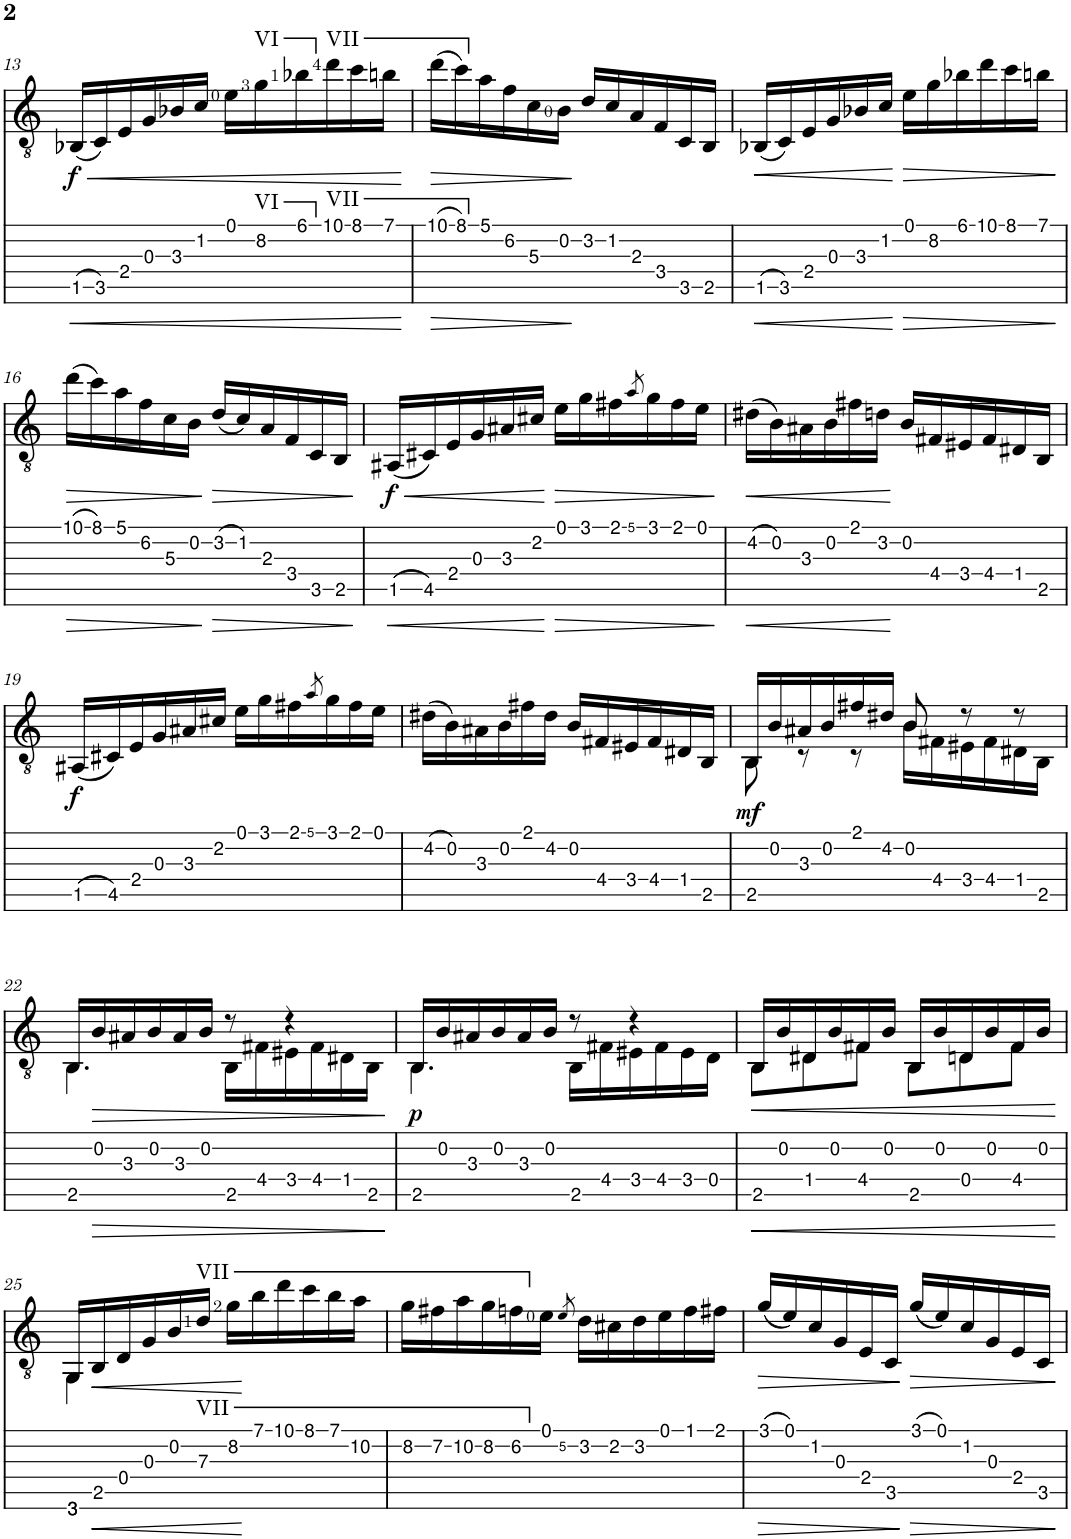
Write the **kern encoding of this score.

**kern	**kern	**dynam
*part1	*part1	*part1
*staff2	*staff1	*staff1/2
*I"Classical Guitar	*	*
*I'Guit.	*	*
!!LO:PB:g=z
*	*clefGv2	*
*k[]	*k[]	*
*C:	*C:	*
*M6/8	*M6/8	*
=13	=13	=13
!	!	!LO:HP:b
!	!	!LO:DY:n=1:b
16BB-X^LL	(16BB-X^/LL	< f
16C^	16C^/)	.
16E	16E/	.
16G	16G/	.
16B-X	16B-X/	.
16cJJ	16c/JJ	.
16eLL	16e\LL	.
!	!LO:TX:a:t=VI	!
!LO:TX:a:t=VI	!	!
16g	16g\	.
16b-X	16b-X\	.
!	!LO:TX:a:t=VII	!
!LO:TX:a:t=VII	!	!
16dd	16dd\	.
16cc	16cc\	.
16bnJJ	16bn\JJ	.
.	.	[
=14	=14	=14
!	!	!LO:HP:b
16dd^LL	(16dd^\LL	>
16cc^	16cc^\)	.
16a	16a\	.
16f	16f\	.
16c	16c\	.
16BJJ	16B\JJ	.
16dLL	16d/LL	]
16c	16c/	.
16A	16A/	.
16F	16F/	.
16C	16C/	.
16BBJJ	16BB/JJ	.
=15	=15	=15
!	!	!LO:HP:b
16BB-X^LL	(16BB-X^/LL	<
16C^	16C^/)	.
16E	16E/	.
16G	16G/	.
16B-X	16B-X/	.
16cJJ	16c/JJ	.
!	!	!LO:HP:n=1:b
16eLL	16e\LL	[ >
16g	16g\	.
16b-X	16b-X\	.
16dd	16dd\	.
16cc	16cc\	.
16bnJJ	16bn\JJ	.
.	.	]
!!LO:LB:g=z
=16	=16	=16
!	!	!LO:HP:b
16dd^LL	(16dd^\LL	>
16cc^	16cc^\)	.
16a	16a\	.
16f	16f\	.
16c	16c\	.
16BJJ	16B\JJ	.
!	!	!LO:HP:n=1:b
16d^LL	(16d^/LL	] >
16c^	16c^/)	.
16A	16A/	.
16F	16F/	.
16C	16C/	.
16BBJJ	16BB/JJ	.
.	.	]
=17	=17	=17
!	!	!LO:HP:b
!	!	!LO:DY:n=1:b
16AA#X^LL	(16AA#X^/LL	< f
16C#X^	16C#X^/)	.
16E	16E/	.
16G	16G/	.
16A#X	16A#X/	.
16c#XJJ	16c#X/JJ	.
!	!	!LO:HP:n=1:b
16eLL	16e\LL	[ >
16g	16g\	.
16f#X	16f#X\	.
qa	8qa/	.
16g	16g\	.
16f#	16f#\	.
16eJJ	16e\JJ	.
.	.	]
=18	=18	=18
!	!	!LO:HP:b
16d#X^LL	(16d#X^\LL	<
16B^	16B^\)	.
16A#X	16A#X\	.
16B	16B\	.
16f#X	16f#X\	.
16dnJJ	16dn\JJ	.
16BLL	16B/LL	[
16F#X	16F#X/	.
16E#X	16E#X/	.
16F#	16F#/	.
16D#X	16D#X/	.
16BBJJ	16BB/JJ	.
!!LO:LB:g=z
=19	=19	=19
!	!	!LO:DY:b
16AA#X^LL	(16AA#X^/LL	f
16C#X^	16C#X^/)	.
16E	16E/	.
16G	16G/	.
16A#X	16A#X/	.
16c#XJJ	16c#X/JJ	.
16eLL	16e\LL	.
16g	16g\	.
16f#X	16f#X\	.
qa	8qa/	.
16g	16g\	.
16f#	16f#\	.
16eJJ	16e\JJ	.
=20	=20	=20
16d#X^LL	(16d#X^\LL	.
16B^	16B^\)	.
16A#X	16A#X\	.
16B	16B\	.
16f#X	16f#X\	.
16d#JJ	16d#\JJ	.
16BLL	16B/LL	.
16F#X	16F#X/	.
16E#X	16E#X/	.
16F#	16F#/	.
16D#X	16D#X/	.
16BBJJ	16BB/JJ	.
=21	=21	=21
*^	*^	*
!	!	!	!	!LO:DY:b
16BBLL	8BB	16BB/LL	8BB\	mf
16B	.	16B/	.	.
16A#X	8r	16A#X/	8r	.
16B	.	16B/	.	.
16f#X	8r	16f#X/	8r	.
16d#XJJ	.	16d#X/JJ	.	.
8B	16BLL	8B/	16B\LL	.
.	16F#X	.	16F#X\	.
8r	16E#X	8r	16E#X\	.
.	16F#	.	16F#\	.
8r	16D#X	8r	16D#X\	.
.	16BBJJ	.	16BB\JJ	.
!!LO:LB:g=z	!!
=22	=22	=22	=22	=22
16BBLL	4.BB	16BB/LL	4.BB\	.
!	!	!	!	!LO:HP:b
16B	.	16B/	.	>
16A#X	.	16A#X/	.	.
16B	.	16B/	.	.
16A#	.	16A#/	.	.
16BJJ	.	16B/JJ	.	.
8r	16BBLL	8r	16BB\LL	.
.	16F#X	.	16F#X\	.
4r	16E#X	4r	16E#X\	.
.	16F#	.	16F#\	.
.	16D#X	.	16D#X\	.
.	16BBJJ	.	16BB\JJ	.
*v	*v	*	*	*
*	*v	*v	*
.	.	]
=23	=23	=23
*^	*^	*
!	!	!	!	!LO:DY:b
16BBLL	4.BB	16BB/LL	4.BB\	p
16B	.	16B/	.	.
16A#X	.	16A#X/	.	.
16B	.	16B/	.	.
16A#	.	16A#/	.	.
16BJJ	.	16B/JJ	.	.
8r	16BBLL	8r	16BB\LL	.
.	16F#X	.	16F#X\	.
4r	16E#X	4r	16E#X\	.
.	16F#	.	16F#\	.
.	16E#	.	16E#\	.
.	16DJJ	.	16D\JJ	.
=24	=24	=24	=24	=24
!	!	!	!	!LO:HP:b
16BBLL	8BBL	16BB/LL	8BB\L	<
16B	.	16B/	.	.
16D#X	8D#	16D#X/	8D#\	.
16B	.	16B/	.	.
16F#X	8F#J	16F#X/	8F#\J	.
16BJJ	.	16B/JJ	.	.
16BBLL	8BBL	16BB/LL	8BB\L	.
16B	.	16B/	.	.
16Dn	8D	16Dn/	8D\	.
16B	.	16B/	.	.
16F#	8F#J	16F#/	8F#\J	.
16BJJ	.	16B/JJ	.	.
*v	*v	*	*	*
*	*v	*v	*
.	.	[
!!LO:LB:g=z
=25	=25	=25
*^	*^	*
16GGLL	4GG	16GG/LL	4GG\	.
!	!	!	!	!LO:HP:b
16BB	.	16BB/	.	<
16D	.	16D/	.	.
16G	.	16G/	.	.
16B	2r	16B/	2ryy	.
!	!	!LO:TX:a:t=VII	!	!
!LO:TX:a:t=VII	!	!	!	!
16dJJ	.	16d/JJ	.	.
16gLL	.	16g\LL	.	.
16b	.	16b\	.	[
16dd	.	16dd\	.	.
16cc	.	16cc\	.	.
16b	.	16b\	.	.
16aJJ	.	16a\JJ	.	.
*v	*v	*	*	*
*	*v	*v	*
=26	=26	=26
16gLL	16g\LL	.
16f#X	16f#X\	.
16a	16a\	.
16g	16g\	.
16fn	16fn\	.
16eJJ	16e\JJ	.
qe	8qe/	.
16dLL	16d\LL	.
16c#X	16c#X\	.
16d	16d\	.
16e	16e\	.
16f	16f\	.
16f#XJJ	16f#X\JJ	.
=27	=27	=27
!	!	!LO:HP:b
16g^LL	(16g^/LL	>
16e^	16e^/)	.
16c	16c/	.
16G	16G/	.
16E	16E/	.
16CJJ	16C/JJ	.
!	!	!LO:HP:n=1:b
16g^LL	(16g^/LL	] >
16e^	16e^/)	.
16c	16c/	.
16G	16G/	.
16E	16E/	.
16CJJ	16C/JJ	.
.	.	]
=	=	=
*-	*-	*-
